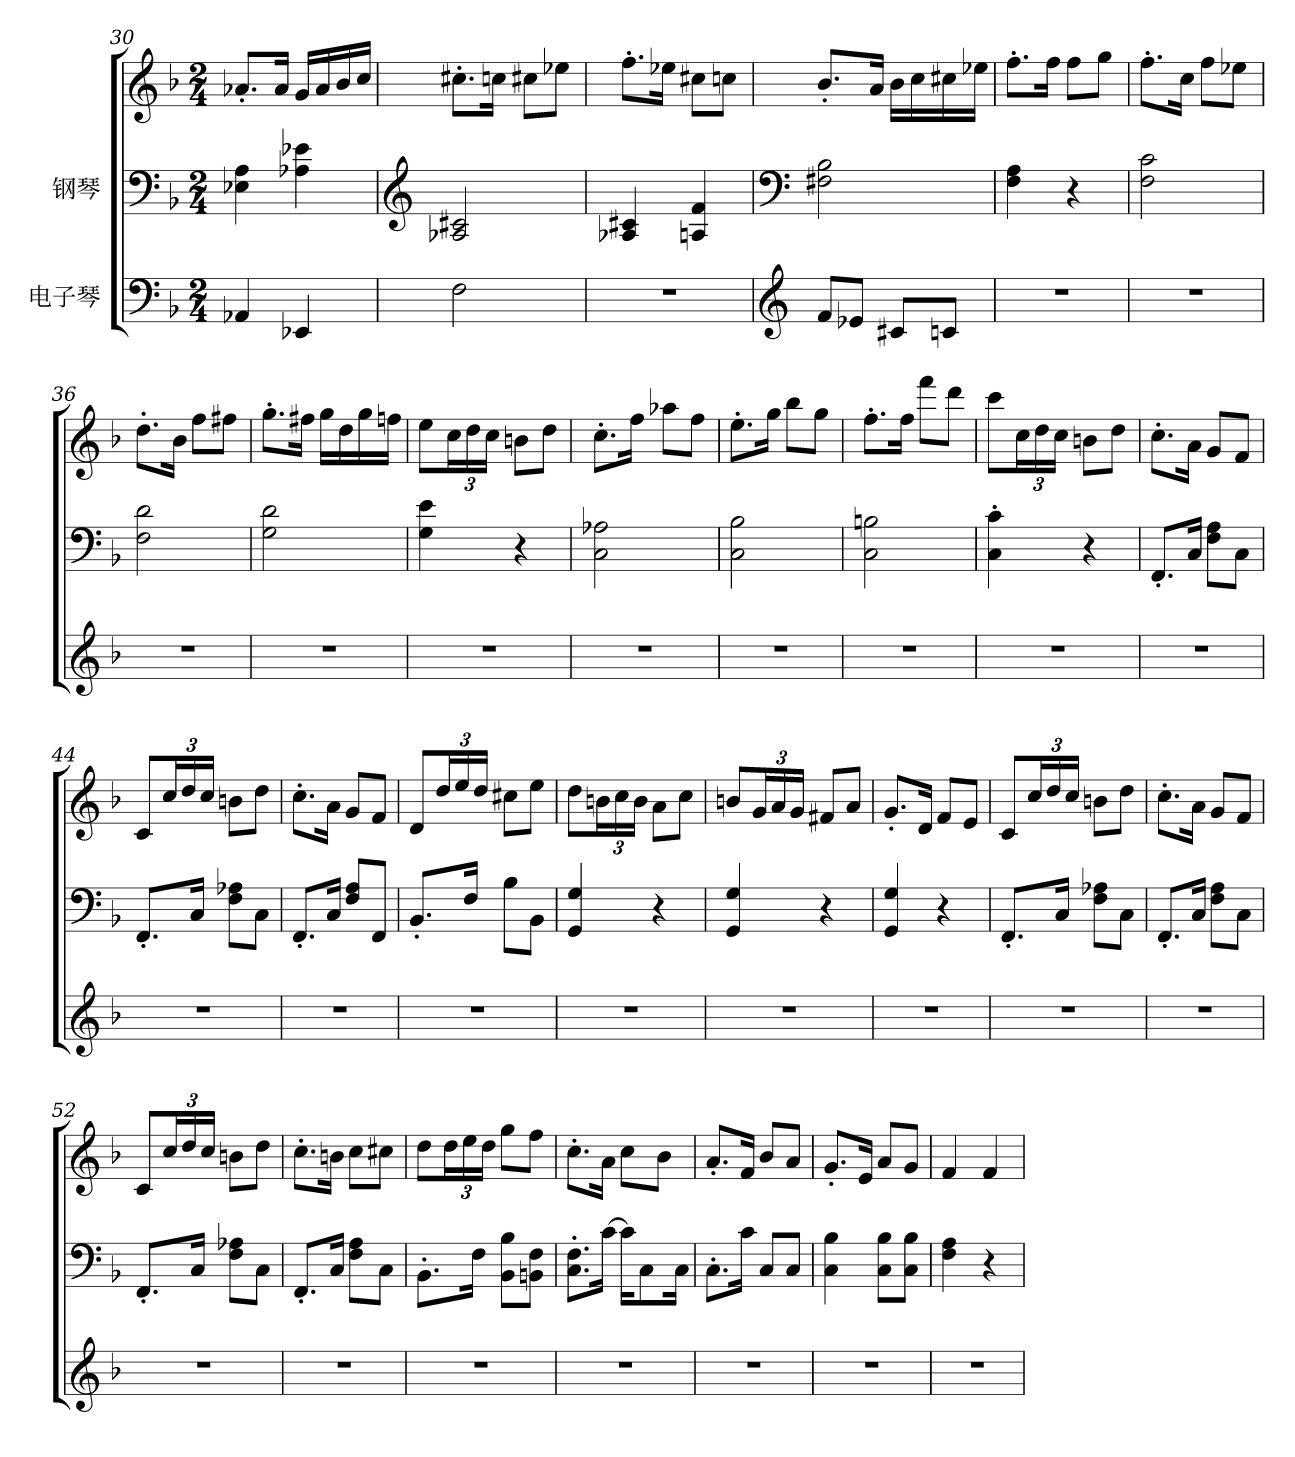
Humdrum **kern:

**kern	**kern	**kern
*part2	*part1	*part1
*staff3	*staff2	*staff1
*I"电子琴	*I"钢琴	*
*clefF4	*clefF4	*clefG2
*k[b-]	*k[b-]	*k[b-]
*M2/4	*M2/4	*M2/4
=30	=30	=30
4AA-X/	4E-X\ 4A\	8.a-X'/L
.	.	16a-/Jk
4EE-X/	4A-X\ 4e-X\	16g/LL
.	.	16a-/
.	.	16b-/
.	.	16cc/JJ
!!LO:LB:g=z
=31	=31	=31
*	*clefG2	*
2F\	2A-X/ 2c#X/	8.cc#X'\L
.	.	16ccn\Jk
.	.	8cc#X\L
.	.	8ee-X\J
=32	=32	=32
2r	4A-X/ 4c#X/	8.ff'\L
.	.	16ee-X\Jk
.	4An/ 4f/	8cc#X\L
.	.	8ccn\J
=33	=33	=33
*clefG2	*clefF4	*
8f/L	2F#X\ 2B-\	8.b-'/L
8e-X/J	.	.
.	.	16a/Jk
8c#X/L	.	16b-\LL
.	.	16cc\
8cn/J	.	16cc#X\
.	.	16ee-X\JJ
=34	=34	=34
2r	4F\ 4A\	8.ff'\L
.	.	16ff\Jk
.	4r	8ff\L
.	.	8gg\J
=35	=35	=35
2r	2F\ 2c\	8.ff'\L
.	.	16cc\Jk
.	.	8ff\L
.	.	8ee-X\J
!!LO:LB:g=z
=36	=36	=36
2r	2F\ 2d\	8.dd'\L
.	.	16b-\Jk
.	.	8ff\L
.	.	8ff#X\J
=37	=37	=37
2r	2G\ 2d\	8.gg'\L
.	.	16ff#X\Jk
.	.	16gg\LL
.	.	16dd\
.	.	16gg\
.	.	16ffn\JJ
=38	=38	=38
2r	4G\ 4e\	8ee\L
*	*	*Xbrackettup
.	.	24cc\L
.	.	24dd\
.	.	24cc\JJ
.	4r	8bn\L
.	.	8dd\J
=39	=39	=39
2r	2C\ 2A-X\	8.cc'\L
.	.	16ff\Jk
.	.	8aa-X\L
.	.	8ff\J
=40	=40	=40
2r	2C\ 2B-\	8.ee'\L
.	.	16gg\Jk
.	.	8bb-\L
.	.	8gg\J
=41	=41	=41
2r	2C\ 2Bn\	8.ff'\L
.	.	16ff\Jk
.	.	8fff\L
.	.	8ddd\J
!!LO:LB:g=z
=42	=42	=42
2r	4C\' 4c\'	8ccc\L
.	.	24cc\L
.	.	24dd\
.	.	24cc\JJ
.	4r	8bn\L
.	.	8dd\J
=43	=43	=43
2r	8.FF'/L	8.cc'\L
.	16C/Jk	16a\Jk
.	8F\ 8A\L	8g/L
.	8C\J	8f/J
=44	=44	=44
2r	8.FF'/L	8c/L
.	.	24cc/L
.	.	24dd/
.	16C/Jk	.
.	.	24cc/JJ
.	8F\ 8A-X\L	8bn\L
.	8C\J	8dd\J
=45	=45	=45
2r	8.FF'/L	8.cc'\L
.	16C/Jk	16a\Jk
.	8F/ 8A/L	8g/L
.	8FF/J	8f/J
=46	=46	=46
2r	8.BB-'/L	8d/L
.	.	24dd/L
.	.	24ee/
.	16F/Jk	.
.	.	24dd/JJ
.	8B-\L	8cc#X\L
.	8BB-\J	8ee\J
=47	=47	=47
2r	4GG/ 4G/	8dd\L
.	.	24bn\L
.	.	24cc\
.	.	24b\JJ
.	4r	8a\L
.	.	8cc\J
!!LO:PB:g=z
=48	=48	=48
2r	4GG/ 4G/	8bn/L
.	.	24g/L
.	.	24a/
.	.	24g/JJ
.	4r	8f#X/L
.	.	8a/J
=49	=49	=49
2r	4GG/ 4G/	8.g'/L
.	.	16d/Jk
.	4r	8f/L
.	.	8e/J
=50	=50	=50
2r	8.FF'/L	8c/L
.	.	24cc/L
.	.	24dd/
.	16C/Jk	.
.	.	24cc/JJ
.	8F\ 8A-X\L	8bn\L
.	8C\J	8dd\J
=51	=51	=51
2r	8.FF'/L	8.cc'\L
.	16C/Jk	16a\Jk
.	8F\ 8A\L	8g/L
.	8C\J	8f/J
=52	=52	=52
2r	8.FF'/L	8c/L
.	.	24cc/L
.	.	24dd/
.	16C/Jk	.
.	.	24cc/JJ
.	8F\ 8A-X\L	8bn\L
.	8C\J	8dd\J
=53	=53	=53
2r	8.FF'/L	8.cc'\L
.	16C/Jk	16bn\Jk
.	8F\ 8A\L	8cc\L
.	8C\J	8cc#X\J
!!LO:LB:g=z
=54	=54	=54
2r	8.BB-'\L	8dd\L
.	.	24dd\L
.	.	24ee\
.	16F\Jk	.
.	.	24dd\JJ
.	8BB-\ 8B-\L	8gg\L
.	8BBn\ 8F\J	8ff\J
=55	=55	=55
2r	8.C\' 8.F\'L	8.cc'\L
.	[16c\Jk	16a\Jk
.	16c\KL]	8cc\L
.	8C\	.
.	.	8b-\J
.	16C\Jk	.
=56	=56	=56
2r	8.C'\L	8.a'/L
.	16c\Jk	16f/Jk
.	8C/L	8b-/L
.	8C/J	8a/J
=57	=57	=57
2r	4C\ 4B-\	8.g'/L
.	.	16e/Jk
.	8C\ 8B-\L	8a/L
.	8C\ 8B-\J	8g/J
=58	=58	=58
2r	4F\ 4A\	4f/
.	4r	4f/
=	=	=
*-	*-	*-
